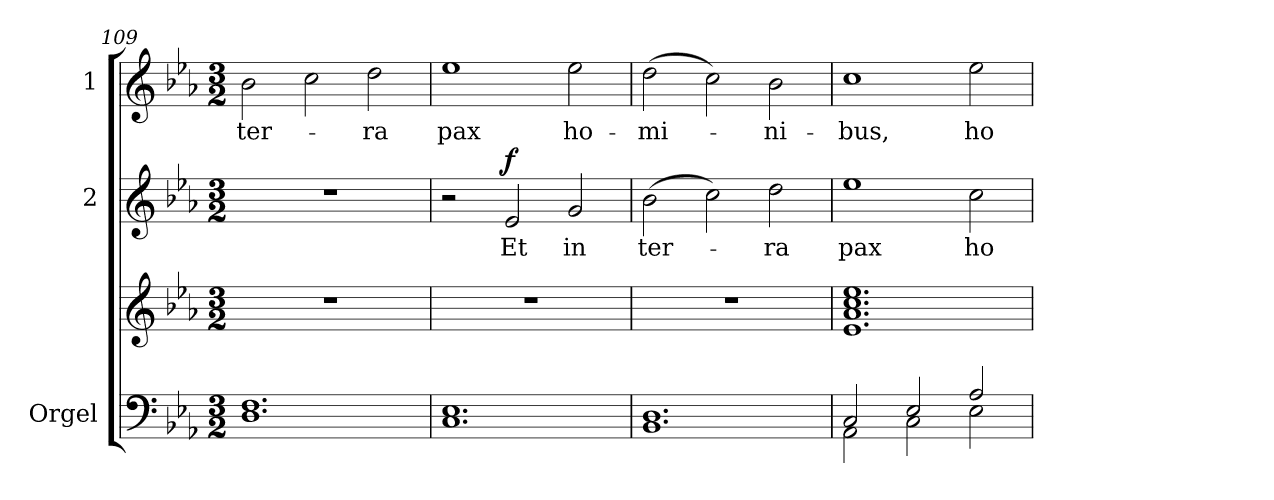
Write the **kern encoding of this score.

**kern	**kern	**kern	**text	**dynam	**kern	**text
*part3	*part3	*part2	*part2	*part2	*part1	*part1
*staff4	*staff3	*staff2	*staff2	*staff2	*staff1	*staff1
*I"Orgel	*	*I"2	*	*	*I"1	*
*I'Org.	*	*	*	*	*	*
*clefF4	*clefG2	*clefG2	*	*	*clefG2	*
*k[b-e-a-]	*k[b-e-a-]	*k[b-e-a-]	*	*	*k[b-e-a-]	*
*E-:	*E-:	*E-:	*	*	*E-:	*
*M3/2	*M3/2	*M3/2	*	*	*M3/2	*
=109	=109	=109	=109	=109	=109	=109
!	!	!	!	!	!	!LO:LY:b
1.D 1.F	1.r	1.r	.	.	2b-\	ter-
.	.	.	.	.	2cc\	.
!	!	!	!	!	!	!LO:LY:b
.	.	.	.	.	2dd\	-ra
=110	=110	=110	=110	=110	=110	=110
!	!	!	!	!	!	!LO:LY:b
1.C 1.E-	1.r	2r	.	.	1ee-	pax
!	!	!	!LO:LY:b	!LO:DY:a	!	!
.	.	2e-/	Et	f	.	.
!	!	!	!LO:LY:b	!	!	!LO:LY:b
.	.	2g/	in	.	2ee-\	ho-
=111	=111	=111	=111	=111	=111	=111
!	!	!	!LO:LY:b	!	!	!LO:LY:b
1.BB- 1.D	1.r	(>2b-\	ter-	.	(>2dd\	-mi-
.	.	2cc\)	.	.	2cc\)	.
!	!	!	!LO:LY:b	!	!	!LO:LY:b
.	.	2dd\	-ra	.	2b-\	-ni-
=112	=112	=112	=112	=112	=112	=112
*^	*	*	*	*	*	*
!	!	!	!	!LO:LY:b	!	!	!LO:LY:b
2C/	2AA-\	1.e- 1.a- 1.cc 1.ee-	1ee-	pax	.	1cc	-bus,
2E-/	2C\	.	.	.	.	.	.
!	!	!	!	!LO:LY:b	!	!	!LO:LY:b
2A-/	2E-\	.	2cc\	ho-	.	2ee-\	ho-
*v	*v	*	*	*	*	*	*
=	=	=	=	=	=	=
*-	*-	*-	*-	*-	*-	*-
